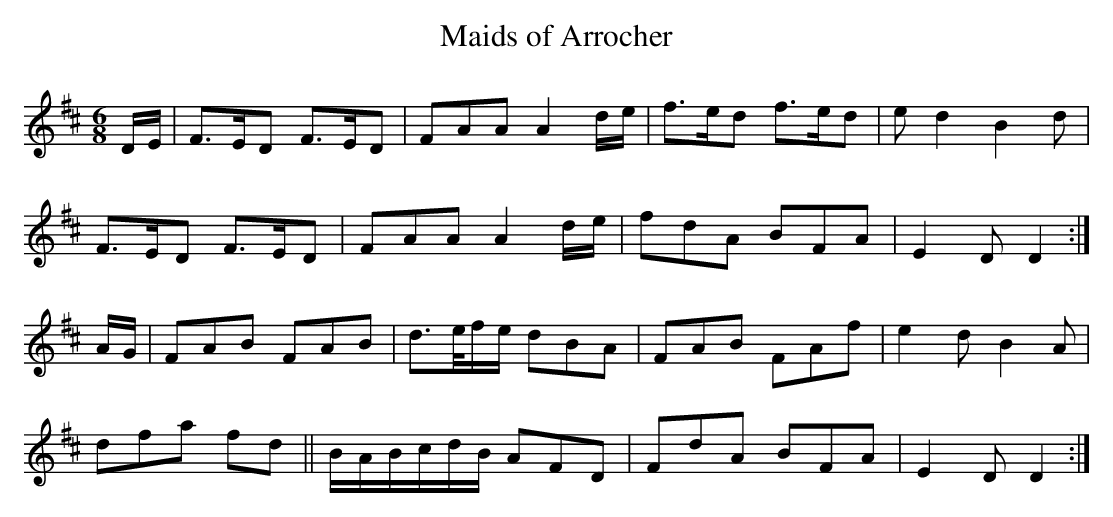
X:1
T:Maids of Arrocher
L:1/8
M:6/8
K:D
D/E/|F>ED F>ED|FAA A2 d/e/|f>ed f>ed|e d2 B2 d|
F>ED F>ED|FAA A2 d/e/|fdA BFA|E2 D D2:|
A/G/|FAB FAB|d>e/f/e/ dBA|FAB FAf|e2 d B2 A|
dfa fd||B/A/B/c/d/B/ AFD|FdA BFA|E2 D D2:|]
